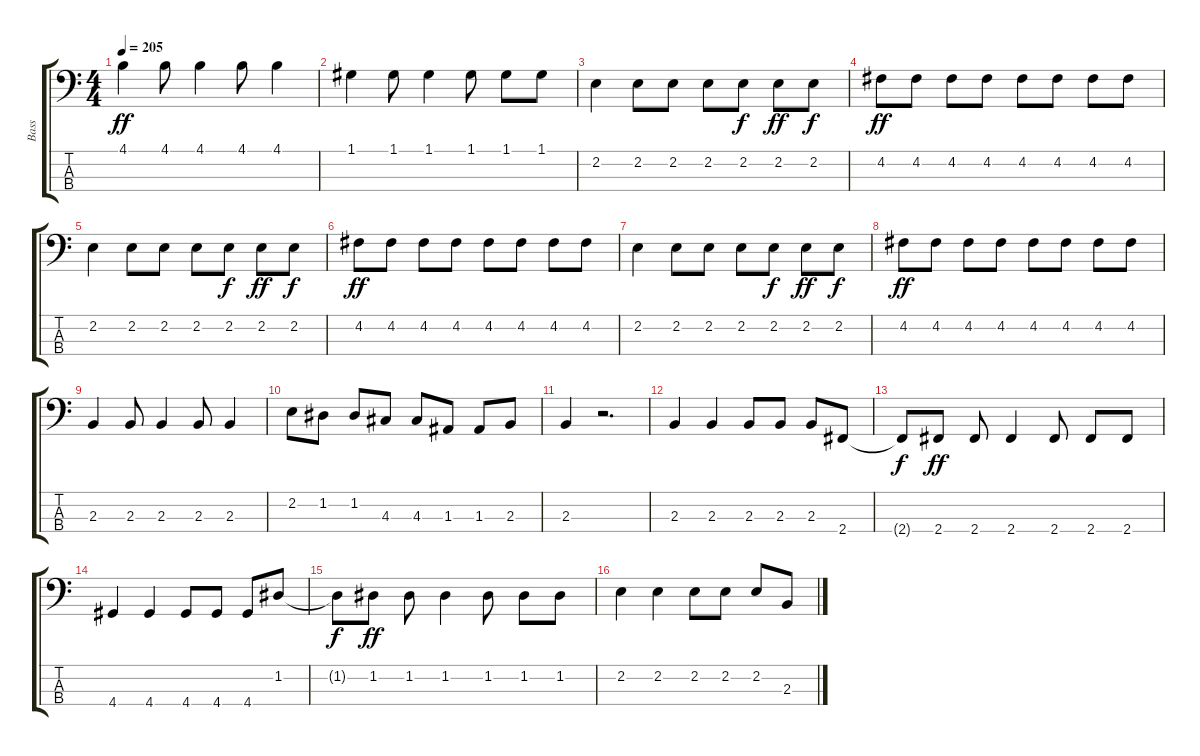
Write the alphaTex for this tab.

\track ("Bass" "Bass") {instrument electricbassfinger}
\staff {score tabs}
\tuning (G2 D2 A1 E1) {hide}
\ts (4 4)
\tempo 205
\clef f4
\ks c
4.1.4{dy ff} 4.1.8 4.1.4 4.1.8 4.1.4 |
1.1.4 1.1.8 1.1.4 1.1.8 1.1.8 1.1.8 |
2.2.4 2.2.8 2.2.8 2.2.8 2.2.8{dy f} 2.2.8{dy ff} 2.2.8{dy f} |
4.2.8{dy ff} 4.2.8 4.2.8 4.2.8 4.2.8 4.2.8 4.2.8 4.2.8 |
2.2.4 2.2.8 2.2.8 2.2.8 2.2.8{dy f} 2.2.8{dy ff} 2.2.8{dy f} |
4.2.8{dy ff} 4.2.8 4.2.8 4.2.8 4.2.8 4.2.8 4.2.8 4.2.8 |
2.2.4 2.2.8 2.2.8 2.2.8 2.2.8{dy f} 2.2.8{dy ff} 2.2.8{dy f} |
4.2.8{dy ff} 4.2.8 4.2.8 4.2.8 4.2.8 4.2.8 4.2.8 4.2.8 |
2.3.4 2.3.8 2.3.4 2.3.8 2.3.4 |
2.2.8 1.2.8 1.2.8 4.3.8 4.3.8 1.3.8 1.3.8 2.3.8 |
2.3.4 r.2{d} |
2.3.4 2.3.4 2.3.8 2.3.8 2.3.8 2.4.8 |
2.4{t}.8{dy f} 2.4.8{dy ff} 2.4.8 2.4.4 2.4.8 2.4.8 2.4.8 |
4.4.4 4.4.4 4.4.8 4.4.8 4.4.8 1.2.8 |
1.2{t}.8{dy f} 1.2.8{dy ff} 1.2.8 1.2.4 1.2.8 1.2.8 1.2.8 |
2.2.4 2.2.4 2.2.8 2.2.8 2.2.8 2.3.8
